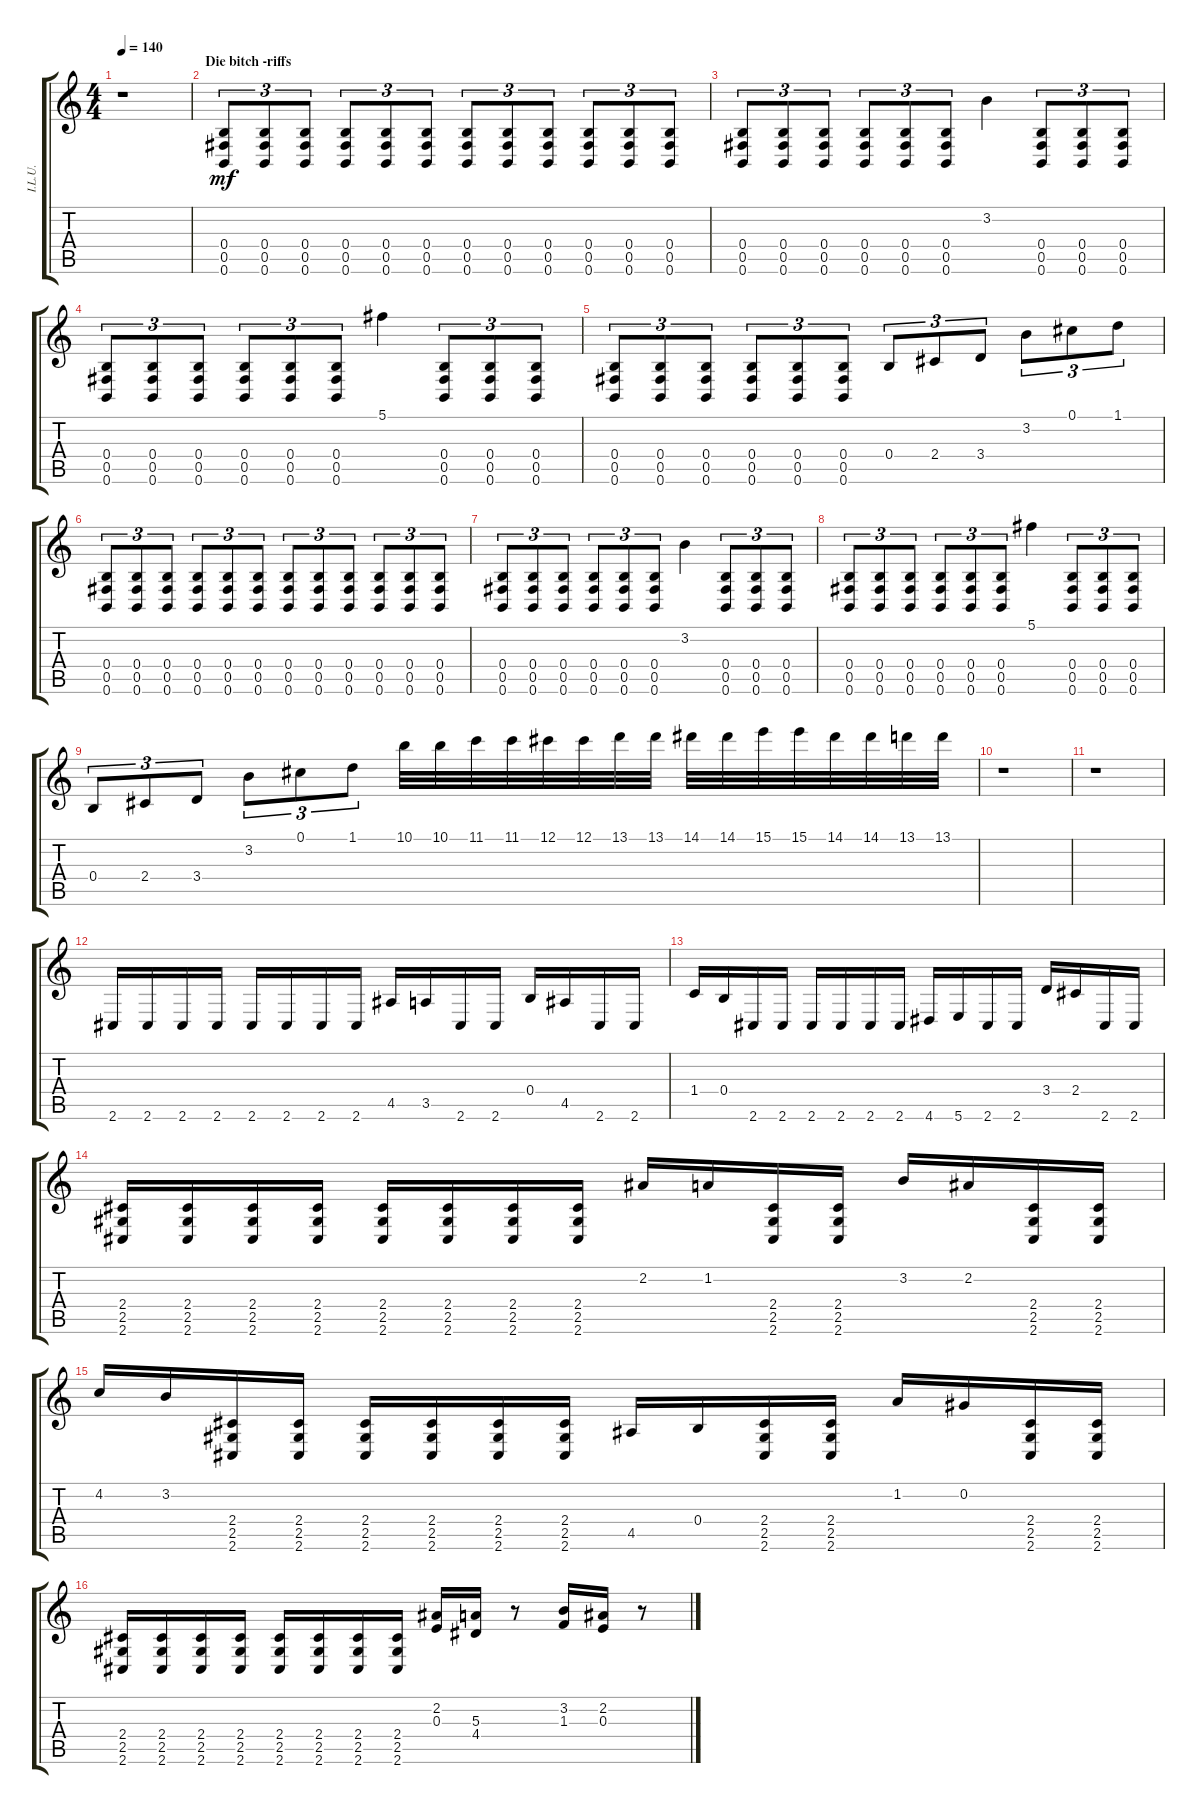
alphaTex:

\track ("I.L.U." "I.L.U.") {instrument distortionguitar}
\staff {score tabs}
\tuning (Db4 Ab3 E3 B2 Gb2 B1) {hide}
\ts (4 4)
\tempo 140
\clef g2
\ks c
r.1{dy mf} |
\section ("" "Die bitch -riffs")
(0.4 0.5 0.6).8{tu (3 2)} (0.4 0.5 0.6).8{tu (3 2)} (0.4 0.5 0.6).8{tu (3 2)} (0.4 0.5 0.6).8{tu (3 2)} (0.4 0.5 0.6).8{tu (3 2)} (0.4 0.5 0.6).8{tu (3 2)} (0.4 0.5 0.6).8{tu (3 2)} (0.4 0.5 0.6).8{tu (3 2)} (0.4 0.5 0.6).8{tu (3 2)} (0.4 0.5 0.6).8{tu (3 2)} (0.4 0.5 0.6).8{tu (3 2)} (0.4 0.5 0.6).8{tu (3 2)} |
(0.4 0.5 0.6).8{tu (3 2)} (0.4 0.5 0.6).8{tu (3 2)} (0.4 0.5 0.6).8{tu (3 2)} (0.4 0.5 0.6).8{tu (3 2)} (0.4 0.5 0.6).8{tu (3 2)} (0.4 0.5 0.6).8{tu (3 2)} 3.2.4 (0.4 0.5 0.6).8{tu (3 2)} (0.4 0.5 0.6).8{tu (3 2)} (0.4 0.5 0.6).8{tu (3 2)} |
(0.4 0.5 0.6).8{tu (3 2)} (0.4 0.5 0.6).8{tu (3 2)} (0.4 0.5 0.6).8{tu (3 2)} (0.4 0.5 0.6).8{tu (3 2)} (0.4 0.5 0.6).8{tu (3 2)} (0.4 0.5 0.6).8{tu (3 2)} 5.1.4 (0.4 0.5 0.6).8{tu (3 2)} (0.4 0.5 0.6).8{tu (3 2)} (0.4 0.5 0.6).8{tu (3 2)} |
(0.4 0.5 0.6).8{tu (3 2)} (0.4 0.5 0.6).8{tu (3 2)} (0.4 0.5 0.6).8{tu (3 2)} (0.4 0.5 0.6).8{tu (3 2)} (0.4 0.5 0.6).8{tu (3 2)} (0.4 0.5 0.6).8{tu (3 2)} 0.4.8{tu (3 2)} 2.4.8{tu (3 2)} 3.4.8{tu (3 2)} 3.2.8{tu (3 2)} 0.1.8{tu (3 2)} 1.1.8{tu (3 2)} |
(0.4 0.5 0.6).8{tu (3 2)} (0.4 0.5 0.6).8{tu (3 2)} (0.4 0.5 0.6).8{tu (3 2)} (0.4 0.5 0.6).8{tu (3 2)} (0.4 0.5 0.6).8{tu (3 2)} (0.4 0.5 0.6).8{tu (3 2)} (0.4 0.5 0.6).8{tu (3 2)} (0.4 0.5 0.6).8{tu (3 2)} (0.4 0.5 0.6).8{tu (3 2)} (0.4 0.5 0.6).8{tu (3 2)} (0.4 0.5 0.6).8{tu (3 2)} (0.4 0.5 0.6).8{tu (3 2)} |
(0.4 0.5 0.6).8{tu (3 2)} (0.4 0.5 0.6).8{tu (3 2)} (0.4 0.5 0.6).8{tu (3 2)} (0.4 0.5 0.6).8{tu (3 2)} (0.4 0.5 0.6).8{tu (3 2)} (0.4 0.5 0.6).8{tu (3 2)} 3.2.4 (0.4 0.5 0.6).8{tu (3 2)} (0.4 0.5 0.6).8{tu (3 2)} (0.4 0.5 0.6).8{tu (3 2)} |
(0.4 0.5 0.6).8{tu (3 2)} (0.4 0.5 0.6).8{tu (3 2)} (0.4 0.5 0.6).8{tu (3 2)} (0.4 0.5 0.6).8{tu (3 2)} (0.4 0.5 0.6).8{tu (3 2)} (0.4 0.5 0.6).8{tu (3 2)} 5.1.4 (0.4 0.5 0.6).8{tu (3 2)} (0.4 0.5 0.6).8{tu (3 2)} (0.4 0.5 0.6).8{tu (3 2)} |
0.4.8{tu (3 2)} 2.4.8{tu (3 2)} 3.4.8{tu (3 2)} 3.2.8{tu (3 2)} 0.1.8{tu (3 2)} 1.1.8{tu (3 2)} 10.1.32 10.1.32 11.1.32 11.1.32 12.1.32 12.1.32 13.1.32 13.1.32 14.1.32 14.1.32 15.1.32 15.1.32 14.1.32 14.1.32 13.1.32 13.1.32 |
r.1 |
r.1 |
2.6.16 2.6.16 2.6.16 2.6.16 2.6.16 2.6.16 2.6.16 2.6.16 4.5.16 3.5.16 2.6.16 2.6.16 0.4.16 4.5.16 2.6.16 2.6.16 |
1.4.16 0.4.16 2.6.16 2.6.16 2.6.16 2.6.16 2.6.16 2.6.16 4.6.16 5.6.16 2.6.16 2.6.16 3.4.16 2.4.16 2.6.16 2.6.16 |
(2.4 2.5 2.6).16 (2.4 2.5 2.6).16 (2.4 2.5 2.6).16 (2.4 2.5 2.6).16 (2.4 2.5 2.6).16 (2.4 2.5 2.6).16 (2.4 2.5 2.6).16 (2.4 2.5 2.6).16 2.2.16 1.2.16 (2.4 2.5 2.6).16 (2.4 2.5 2.6).16 3.2.16 2.2.16 (2.4 2.5 2.6).16 (2.4 2.5 2.6).16 |
4.2.16 3.2.16 (2.4 2.5 2.6).16 (2.4 2.5 2.6).16 (2.4 2.5 2.6).16 (2.4 2.5 2.6).16 (2.4 2.5 2.6).16 (2.4 2.5 2.6).16 4.5.16 0.4.16 (2.4 2.5 2.6).16 (2.4 2.5 2.6).16 1.2.16 0.2.16 (2.4 2.5 2.6).16 (2.4 2.5 2.6).16 |
(2.4 2.5 2.6).16 (2.4 2.5 2.6).16 (2.4 2.5 2.6).16 (2.4 2.5 2.6).16 (2.4 2.5 2.6).16 (2.4 2.5 2.6).16 (2.4 2.5 2.6).16 (2.4 2.5 2.6).16 (2.2 0.3).16 (5.3 4.4).16 r.8 (3.2 1.3).16 (2.2 0.3).16 r.8
